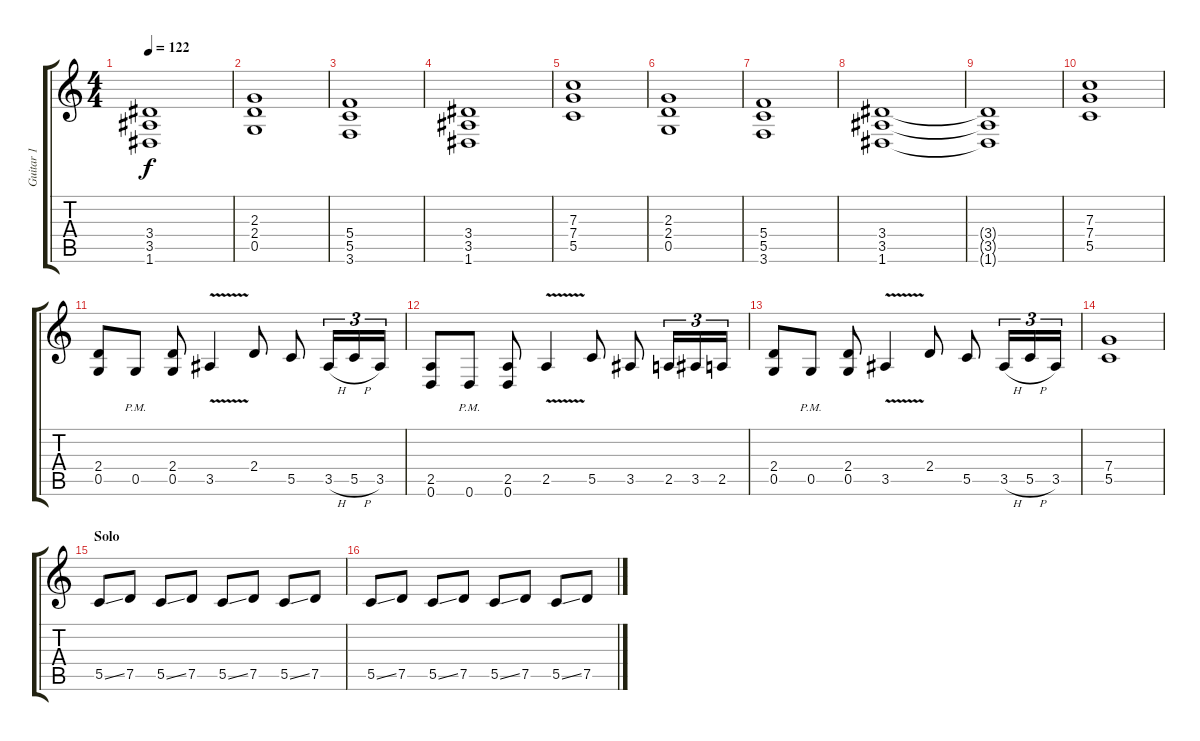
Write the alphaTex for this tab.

\track ("Guitar 1" "Guitar 1") {instrument overdrivenguitar}
\staff {score tabs}
\tuning (D4 A3 F3 C3 G2 D2) {hide}
\ts (4 4)
\tempo 122
\clef g2
\ks c
(3.4{t} 3.5{t} 1.6{t}).1{dy f} |
(2.3 2.4 0.5).1 |
(5.4 5.5 3.6).1 |
(3.4 3.5 1.6).1 |
(7.3 7.4 5.5).1 |
(2.3 2.4 0.5).1 |
(5.4 5.5 3.6).1 |
(3.4 3.5 1.6).1 |
(3.4{t} 3.5{t} 1.6{t}).1 |
(7.3 7.4 5.5).1 |
(2.4 0.5).8 0.5{pm}.8 (2.4 0.5).8 3.5{v}.4 2.4.8 5.5.8 3.5{h}.16{tu (3 2)} 5.5{h}.16{tu (3 2)} 3.5.16{tu (3 2)} |
(2.5 0.6).8 0.6{pm}.8 (2.5 0.6).8 2.5{v}.4 5.5.8 3.5.8 2.5.16{tu (3 2)} 3.5.16{tu (3 2)} 2.5.16{tu (3 2)} |
(2.4 0.5).8 0.5{pm}.8 (2.4 0.5).8 3.5{v}.4 2.4.8 5.5.8 3.5{h}.16{tu (3 2)} 5.5{h}.16{tu (3 2)} 3.5.16{tu (3 2)} |
(7.4 5.5).1 |
\section ("" "Solo")
5.5{ss}.8 7.5.8 5.5{ss}.8 7.5.8 5.5{ss}.8 7.5.8 5.5{ss}.8 7.5.8 |
5.5{ss}.8 7.5.8 5.5{ss}.8 7.5.8 5.5{ss}.8 7.5.8 5.5{ss}.8 7.5.8
